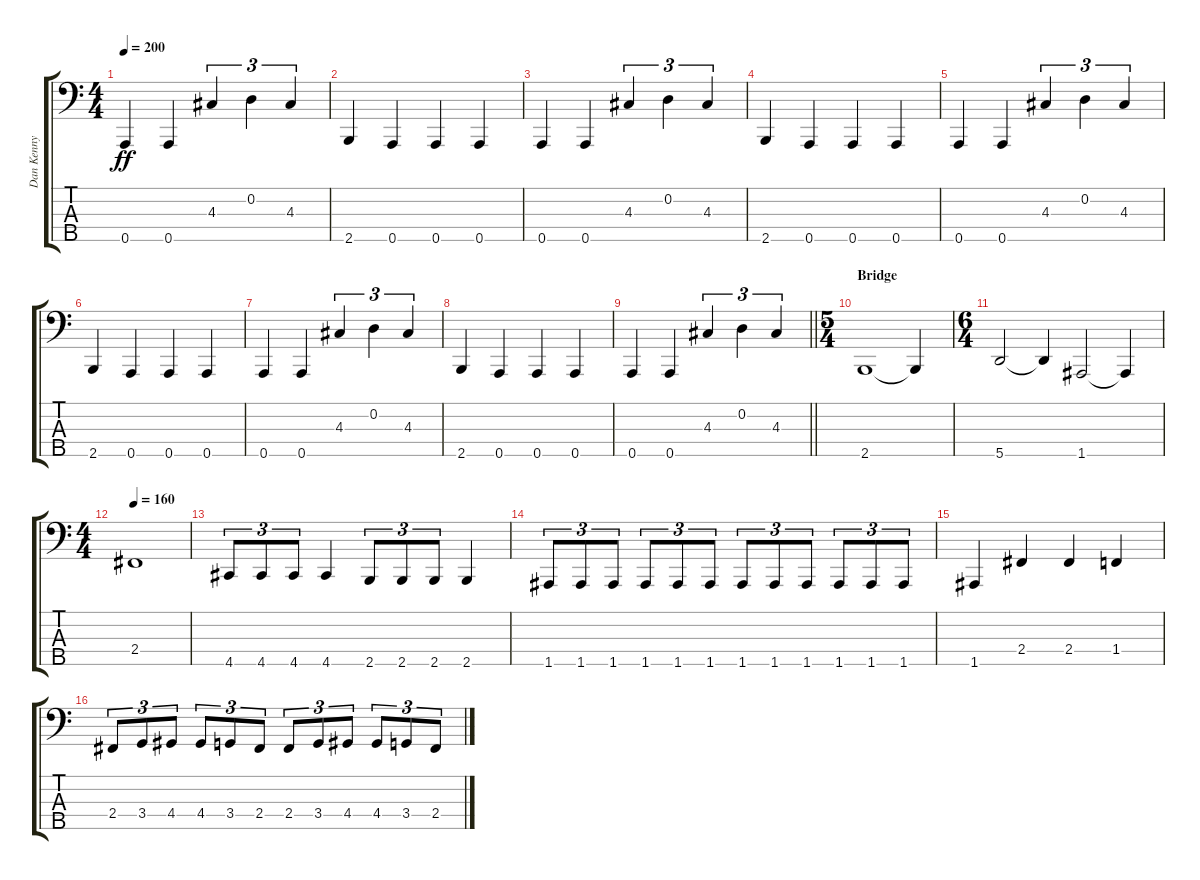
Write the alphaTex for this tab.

\track ("Dan Kenny" "Dan Kenny") {instrument electricbassfinger}
\staff {score tabs}
\tuning (G2 D2 A1 E1 A0) {hide}
\ts (4 4)
\tempo 200
\clef f4
\ks c
0.5.4{dy ff} 0.5.4 4.3.4{tu (3 2)} 0.2.4{tu (3 2)} 4.3.4{tu (3 2)} |
2.5.4 0.5.4 0.5.4 0.5.4 |
0.5.4 0.5.4 4.3.4{tu (3 2)} 0.2.4{tu (3 2)} 4.3.4{tu (3 2)} |
2.5.4 0.5.4 0.5.4 0.5.4 |
0.5.4 0.5.4 4.3.4{tu (3 2)} 0.2.4{tu (3 2)} 4.3.4{tu (3 2)} |
2.5.4 0.5.4 0.5.4 0.5.4 |
0.5.4 0.5.4 4.3.4{tu (3 2)} 0.2.4{tu (3 2)} 4.3.4{tu (3 2)} |
2.5.4 0.5.4 0.5.4 0.5.4 |
\barLineRight lightlight
0.5.4 0.5.4 4.3.4{tu (3 2)} 0.2.4{tu (3 2)} 4.3.4{tu (3 2)} |
\ts (5 4)
\section ("" "Bridge")
2.5.1 2.5{t}.4 |
\ts (6 4)
5.5.2 5.5{t}.4 1.5.2 1.5{t}.4 |
\ts (4 4)
\tempo 160
2.4.1 |
4.5.8{tu (3 2)} 4.5.8{tu (3 2)} 4.5.8{tu (3 2)} 4.5.4 2.5.8{tu (3 2)} 2.5.8{tu (3 2)} 2.5.8{tu (3 2)} 2.5.4 |
1.5.8{tu (3 2)} 1.5.8{tu (3 2)} 1.5.8{tu (3 2)} 1.5.8{tu (3 2)} 1.5.8{tu (3 2)} 1.5.8{tu (3 2)} 1.5.8{tu (3 2)} 1.5.8{tu (3 2)} 1.5.8{tu (3 2)} 1.5.8{tu (3 2)} 1.5.8{tu (3 2)} 1.5.8{tu (3 2)} |
1.5.4 2.4.4 2.4.4 1.4.4 |
2.4.8{tu (3 2)} 3.4.8{tu (3 2)} 4.4.8{tu (3 2)} 4.4.8{tu (3 2)} 3.4.8{tu (3 2)} 2.4.8{tu (3 2)} 2.4.8{tu (3 2)} 3.4.8{tu (3 2)} 4.4.8{tu (3 2)} 4.4.8{tu (3 2)} 3.4.8{tu (3 2)} 2.4.8{tu (3 2)}
